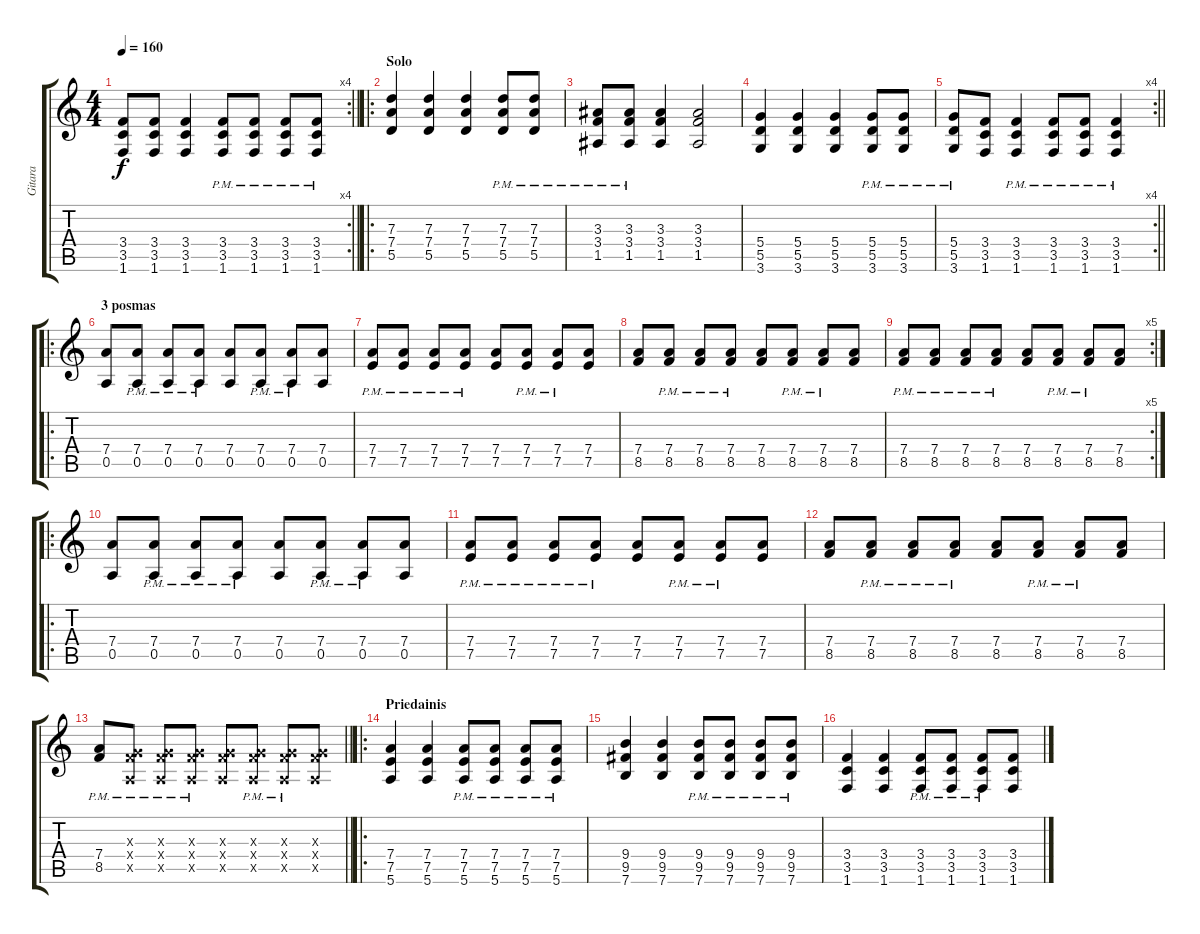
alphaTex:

\track ("Gitara" "Gitara") {instrument distortionguitar}
\staff {score tabs}
\tuning (E4 B3 G3 D3 A2 E2) {hide}
\rc 4
\ts (4 4)
\tempo 160
\clef g2
\barLineRight lightlight
\ks c
(3.4 3.5 1.6).8{dy f} (3.4 3.5 1.6).8 (3.4 3.5 1.6).4 (3.4{pm} 3.5{pm} 1.6{pm}).8 (3.4{pm} 3.5{pm} 1.6{pm}).8 (3.4{pm} 3.5{pm} 1.6{pm}).8 (3.4{pm} 3.5{pm} 1.6{pm}).8 |
\ro
\section ("" "Solo")
(7.3 7.4 5.5).4 (7.3 7.4 5.5).4 (7.3 7.4 5.5).4 (7.3{pm} 7.4{pm} 5.5{pm}).8 (7.3{pm} 7.4{pm} 5.5{pm}).8 |
(3.3{pm} 3.4{pm} 1.5{pm}).8 (3.3{pm} 3.4{pm} 1.5{pm}).8 (3.3 3.4 1.5).4 (3.3 3.4 1.5).2 |
(5.4 5.5 3.6).4 (5.4 5.5 3.6).4 (5.4 5.5 3.6).4 (5.4{pm} 5.5{pm} 3.6{pm}).8 (5.4{pm} 5.5{pm} 3.6{pm}).8 |
\rc 4
\barLineRight lightlight
(5.4{pm} 5.5{pm} 3.6{pm}).8 (3.4 3.5 1.6).8 (3.4{pm} 3.5{pm} 1.6{pm}).4 (3.4{pm} 3.5{pm} 1.6{pm}).8 (3.4{pm} 3.5{pm} 1.6{pm}).8 (3.4{pm} 3.5{pm} 1.6{pm}).4 |
\ro
\section ("" "3 posmas")
(7.4 0.5).8 (7.4{pm} 0.5{pm}).8 (7.4{pm} 0.5{pm}).8 (7.4{pm} 0.5{pm}).8 (7.4 0.5).8 (7.4{pm} 0.5{pm}).8 (7.4{pm} 0.5{pm}).8 (7.4 0.5).8 |
(7.4{pm} 7.5{pm}).8 (7.4{pm} 7.5{pm}).8 (7.4{pm} 7.5{pm}).8 (7.4{pm} 7.5{pm}).8 (7.4 7.5).8 (7.4{pm} 7.5{pm}).8 (7.4{pm} 7.5{pm}).8 (7.4 7.5).8 |
(7.4 8.5).8 (7.4{pm} 8.5{pm}).8 (7.4{pm} 8.5{pm}).8 (7.4{pm} 8.5{pm}).8 (7.4 8.5).8 (7.4{pm} 8.5{pm}).8 (7.4{pm} 8.5{pm}).8 (7.4 8.5).8 |
\rc 5
(7.4{pm} 8.5{pm}).8 (7.4{pm} 8.5{pm}).8 (7.4{pm} 8.5{pm}).8 (7.4{pm} 8.5{pm}).8 (7.4 8.5).8 (7.4{pm} 8.5{pm}).8 (7.4{pm} 8.5{pm}).8 (7.4 8.5).8 |
\ro
(7.4 0.5).8 (7.4{pm} 0.5{pm}).8 (7.4{pm} 0.5{pm}).8 (7.4{pm} 0.5{pm}).8 (7.4 0.5).8 (7.4{pm} 0.5{pm}).8 (7.4{pm} 0.5{pm}).8 (7.4 0.5).8 |
(7.4{pm} 7.5{pm}).8 (7.4{pm} 7.5{pm}).8 (7.4{pm} 7.5{pm}).8 (7.4{pm} 7.5{pm}).8 (7.4 7.5).8 (7.4{pm} 7.5{pm}).8 (7.4{pm} 7.5{pm}).8 (7.4 7.5).8 |
(7.4 8.5).8 (7.4{pm} 8.5{pm}).8 (7.4{pm} 8.5{pm}).8 (7.4{pm} 8.5{pm}).8 (7.4 8.5).8 (7.4{pm} 8.5{pm}).8 (7.4{pm} 8.5{pm}).8 (7.4 8.5).8 |
\barLineRight lightlight
(7.4{pm} 8.5{pm}).8 (0.3{x} 3.4{pm x} 0.5{pm x}).8 (0.3{x} 3.4{pm x} 0.5{pm x}).8 (0.3{x} 3.4{pm x} 0.5{pm x}).8 (0.3{x} 3.4{x} 0.5{x}).8 (0.3{x} 3.4{pm x} 0.5{pm x}).8 (0.3{x} 3.4{pm x} 0.5{pm x}).8 (0.3{x} 3.4{x} 0.5{x}).8 |
\ro
\section ("" "Priedainis")
(7.4 7.5 5.6).4 (7.4 7.5 5.6).4 (7.4{pm} 7.5{pm} 5.6).8 (7.4{pm} 7.5{pm} 5.6).8 (7.4{pm} 7.5{pm} 5.6).8 (7.4{pm} 7.5{pm} 5.6).8 |
(9.4 9.5 7.6).4 (9.4 9.5 7.6).4 (9.4{pm} 9.5{pm} 7.6).8 (9.4{pm} 9.5{pm} 7.6).8 (9.4{pm} 9.5{pm} 7.6).8 (9.4{pm} 9.5{pm} 7.6).8 |
(3.4 3.5 1.6).4 (3.4 3.5 1.6).4 (3.4{pm} 3.5{pm} 1.6{pm}).8 (3.4{pm} 3.5{pm} 1.6{pm}).8 (3.4{pm} 3.5{pm} 1.6{pm}).8 (3.4 3.5 1.6).8
